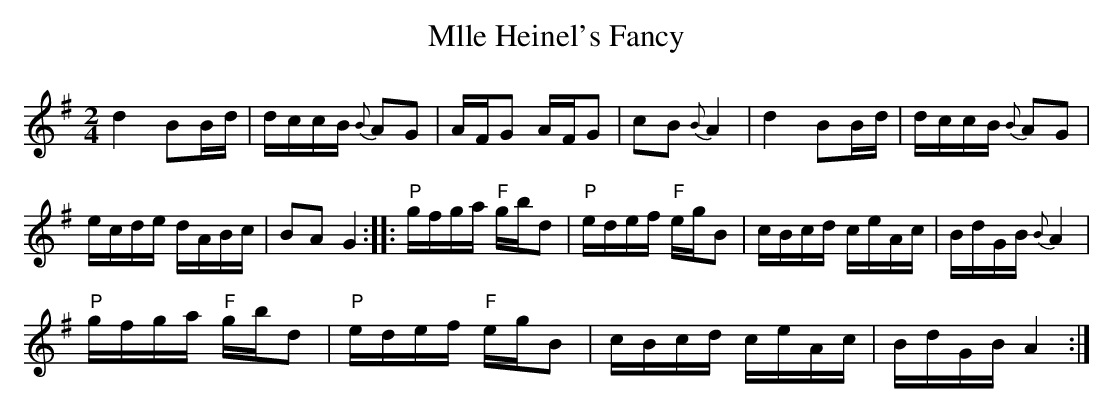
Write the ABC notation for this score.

X:1
T:Mlle Heinel's Fancy
M:2/4
K:G major
d4 B2Bd| dccB {B}A2G2| \
AFG2 AFG2| c2B2 {B}A4|\
d4 B2Bd| dccB {B}A2G2|
ecde dABc| B2A2 G4:: \
"P"gfga "F"gbd2| "P"edef "F"egB2| \
cBcd ceAc| BdGB {B}A4|
"P"gfga "F"gbd2| "P"edef "F"egB2| \
cBcd ceAc| BdGB A4:|
